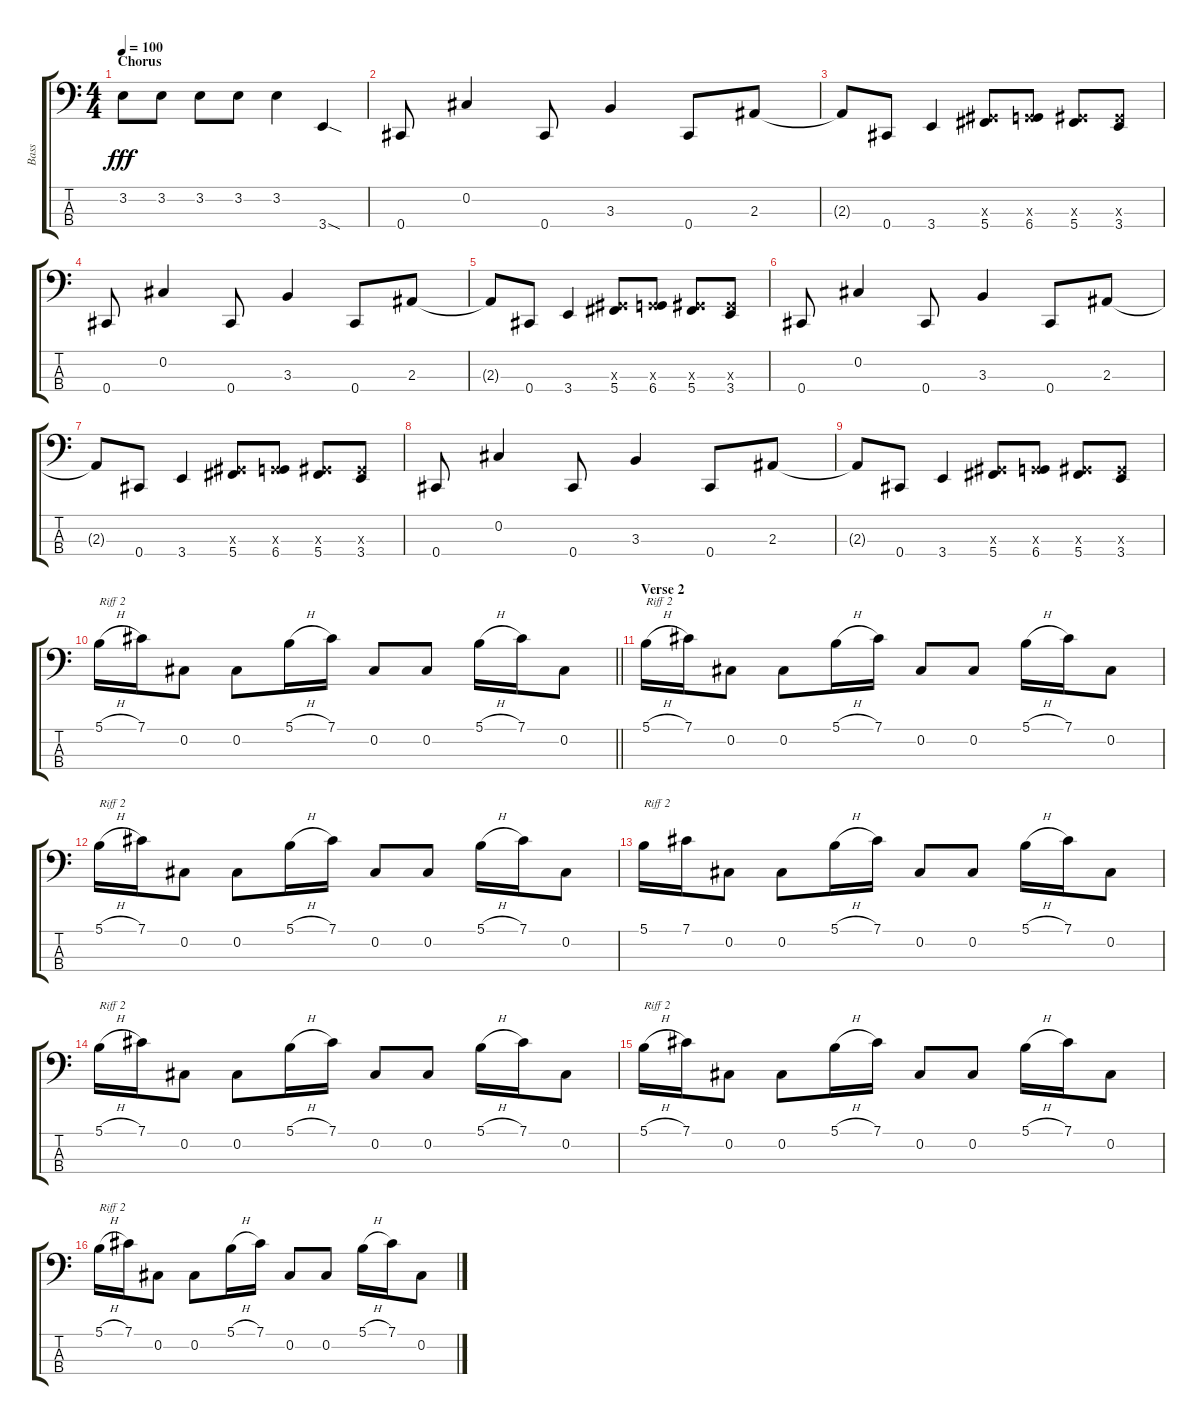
\track ("Bass" "Bass") {instrument electricbassfinger}
\staff {score tabs}
\tuning (Gb2 Db2 Ab1 Db1) {hide}
\ts (4 4)
\section ("" "Chorus")
\tempo 100
\clef f4
\ks c
3.2.8{dy fff} 3.2.8 3.2.8 3.2.8 3.2.4 3.4{sod}.4 |
0.4.8 0.2.4 0.4.8 3.3.4 0.4.8 2.3.8 |
2.3{t}.8 0.4.8 3.4.4 (0.3{x} 5.4).8 (0.3{x} 6.4).8 (0.3{x} 5.4).8 (0.3{x} 3.4).8 |
0.4.8 0.2.4 0.4.8 3.3.4 0.4.8 2.3.8 |
2.3{t}.8 0.4.8 3.4.4 (0.3{x} 5.4).8 (0.3{x} 6.4).8 (0.3{x} 5.4).8 (0.3{x} 3.4).8 |
0.4.8 0.2.4 0.4.8 3.3.4 0.4.8 2.3.8 |
2.3{t}.8 0.4.8 3.4.4 (0.3{x} 5.4).8 (0.3{x} 6.4).8 (0.3{x} 5.4).8 (0.3{x} 3.4).8 |
0.4.8 0.2.4 0.4.8 3.3.4 0.4.8 2.3.8 |
2.3{t}.8 0.4.8 3.4.4 (0.3{x} 5.4).8 (0.3{x} 6.4).8 (0.3{x} 5.4).8 (0.3{x} 3.4).8 |
\barLineRight lightlight
5.1{h}.16{txt "Riff 2"} 7.1.16 0.2.8 0.2.8 5.1{h}.16 7.1.16 0.2.8 0.2.8 5.1{h}.16 7.1.16 0.2.8 |
\section ("" "Verse 2")
5.1{h}.16{txt "Riff 2"} 7.1.16 0.2.8 0.2.8 5.1{h}.16 7.1.16 0.2.8 0.2.8 5.1{h}.16 7.1.16 0.2.8 |
5.1{h}.16{txt "Riff 2"} 7.1.16 0.2.8 0.2.8 5.1{h}.16 7.1.16 0.2.8 0.2.8 5.1{h}.16 7.1.16 0.2.8 |
5.1.16{txt "Riff 2"} 7.1.16 0.2.8 0.2.8 5.1{h}.16 7.1.16 0.2.8 0.2.8 5.1{h}.16 7.1.16 0.2.8 |
5.1{h}.16{txt "Riff 2"} 7.1.16 0.2.8 0.2.8 5.1{h}.16 7.1.16 0.2.8 0.2.8 5.1{h}.16 7.1.16 0.2.8 |
5.1{h}.16{txt "Riff 2"} 7.1.16 0.2.8 0.2.8 5.1{h}.16 7.1.16 0.2.8 0.2.8 5.1{h}.16 7.1.16 0.2.8 |
5.1{h}.16{txt "Riff 2"} 7.1.16 0.2.8 0.2.8 5.1{h}.16 7.1.16 0.2.8 0.2.8 5.1{h}.16 7.1.16 0.2.8
